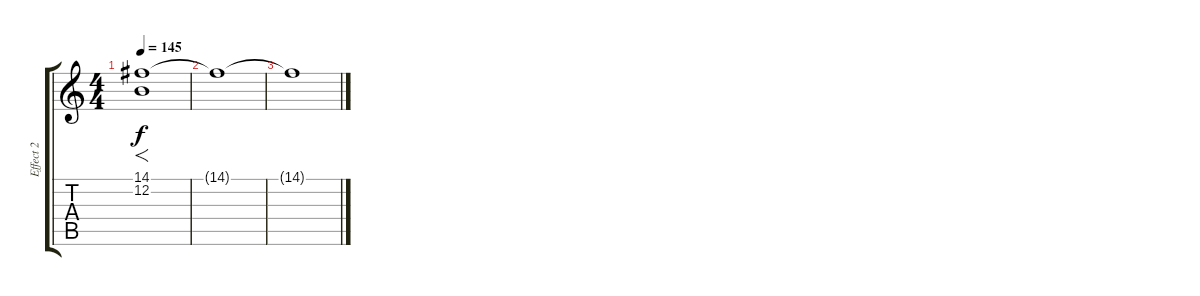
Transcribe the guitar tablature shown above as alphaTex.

\track ("Effect 2" "Effect 2") {instrument pad2warm}
\staff {score tabs}
\tuning (E4 B3 G3 D3 A2 E2) {hide}
\ts (4 4)
\tempo 145
\clef g2
\ks c
(14.1 12.2{t}).1{f dy f volume 15} |
14.1{t}.1{volume 9} |
14.1{t}.1{volume 0}
